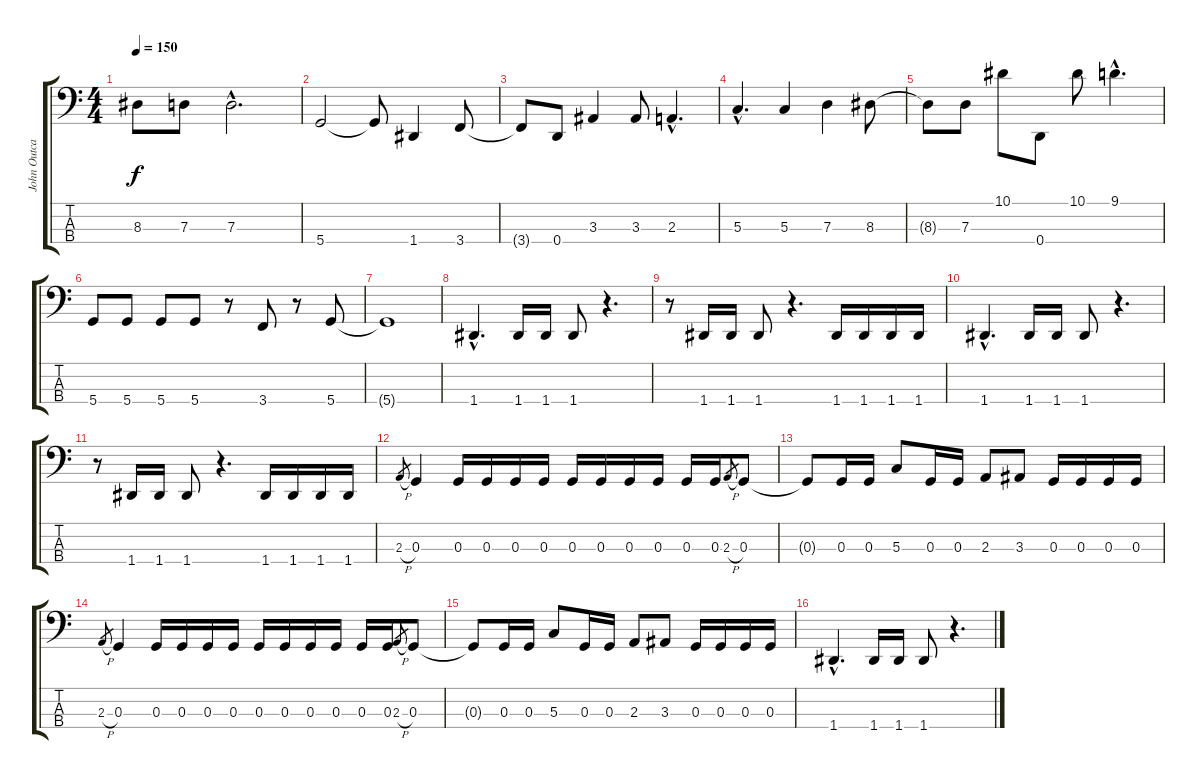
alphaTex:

\track ("John Outcalt" "John Outca") {instrument electricbasspick}
\staff {score tabs}
\tuning (F2 C2 G1 D1) {hide}
\ts (4 4)
\tempo 150
\clef f4
\ks c
8.3{t}.8{dy f} 7.3.8 7.3{hac}.2{d} |
5.4.2 5.4{t}.8 1.4.4 3.4.8 |
3.4{t}.8 0.4.8 3.3.4 3.3.8 2.3{hac}.4{d} |
5.3{hac}.4{d} 5.3.4 7.3.4 8.3.8 |
8.3{t}.8 7.3.8 10.1.8 0.4.8 10.1.8 9.1{hac}.4{d} |
5.4.8 5.4.8 5.4.8 5.4.8 r.8 3.4.8 r.8 5.4.8 |
5.4{t}.1 |
1.4{hac}.4{d} 1.4.16 1.4.16 1.4.8 r.4{d} |
r.8 1.4.16 1.4.16 1.4.8 r.4{d} 1.4.16 1.4.16 1.4.16 1.4.16 |
1.4{hac}.4{d} 1.4.16 1.4.16 1.4.8 r.4{d} |
r.8 1.4.16 1.4.16 1.4.8 r.4{d} 1.4.16 1.4.16 1.4.16 1.4.16 |
2.3{h}.8{gr} 0.3.4 0.3.16 0.3.16 0.3.16 0.3.16 0.3.16 0.3.16 0.3.16 0.3.16 0.3.16 0.3.16 2.3{h}.8{gr} 0.3.8 |
0.3{t}.8 0.3.16 0.3.16 5.3.8 0.3.16 0.3.16 2.3.8 3.3.8 0.3.16 0.3.16 0.3.16 0.3.16 |
2.3{h}.8{gr} 0.3.4 0.3.16 0.3.16 0.3.16 0.3.16 0.3.16 0.3.16 0.3.16 0.3.16 0.3.16 0.3.16 2.3{h}.8{gr} 0.3.8 |
0.3{t}.8 0.3.16 0.3.16 5.3.8 0.3.16 0.3.16 2.3.8 3.3.8 0.3.16 0.3.16 0.3.16 0.3.16 |
1.4{hac}.4{d} 1.4.16 1.4.16 1.4.8 r.4{d}
